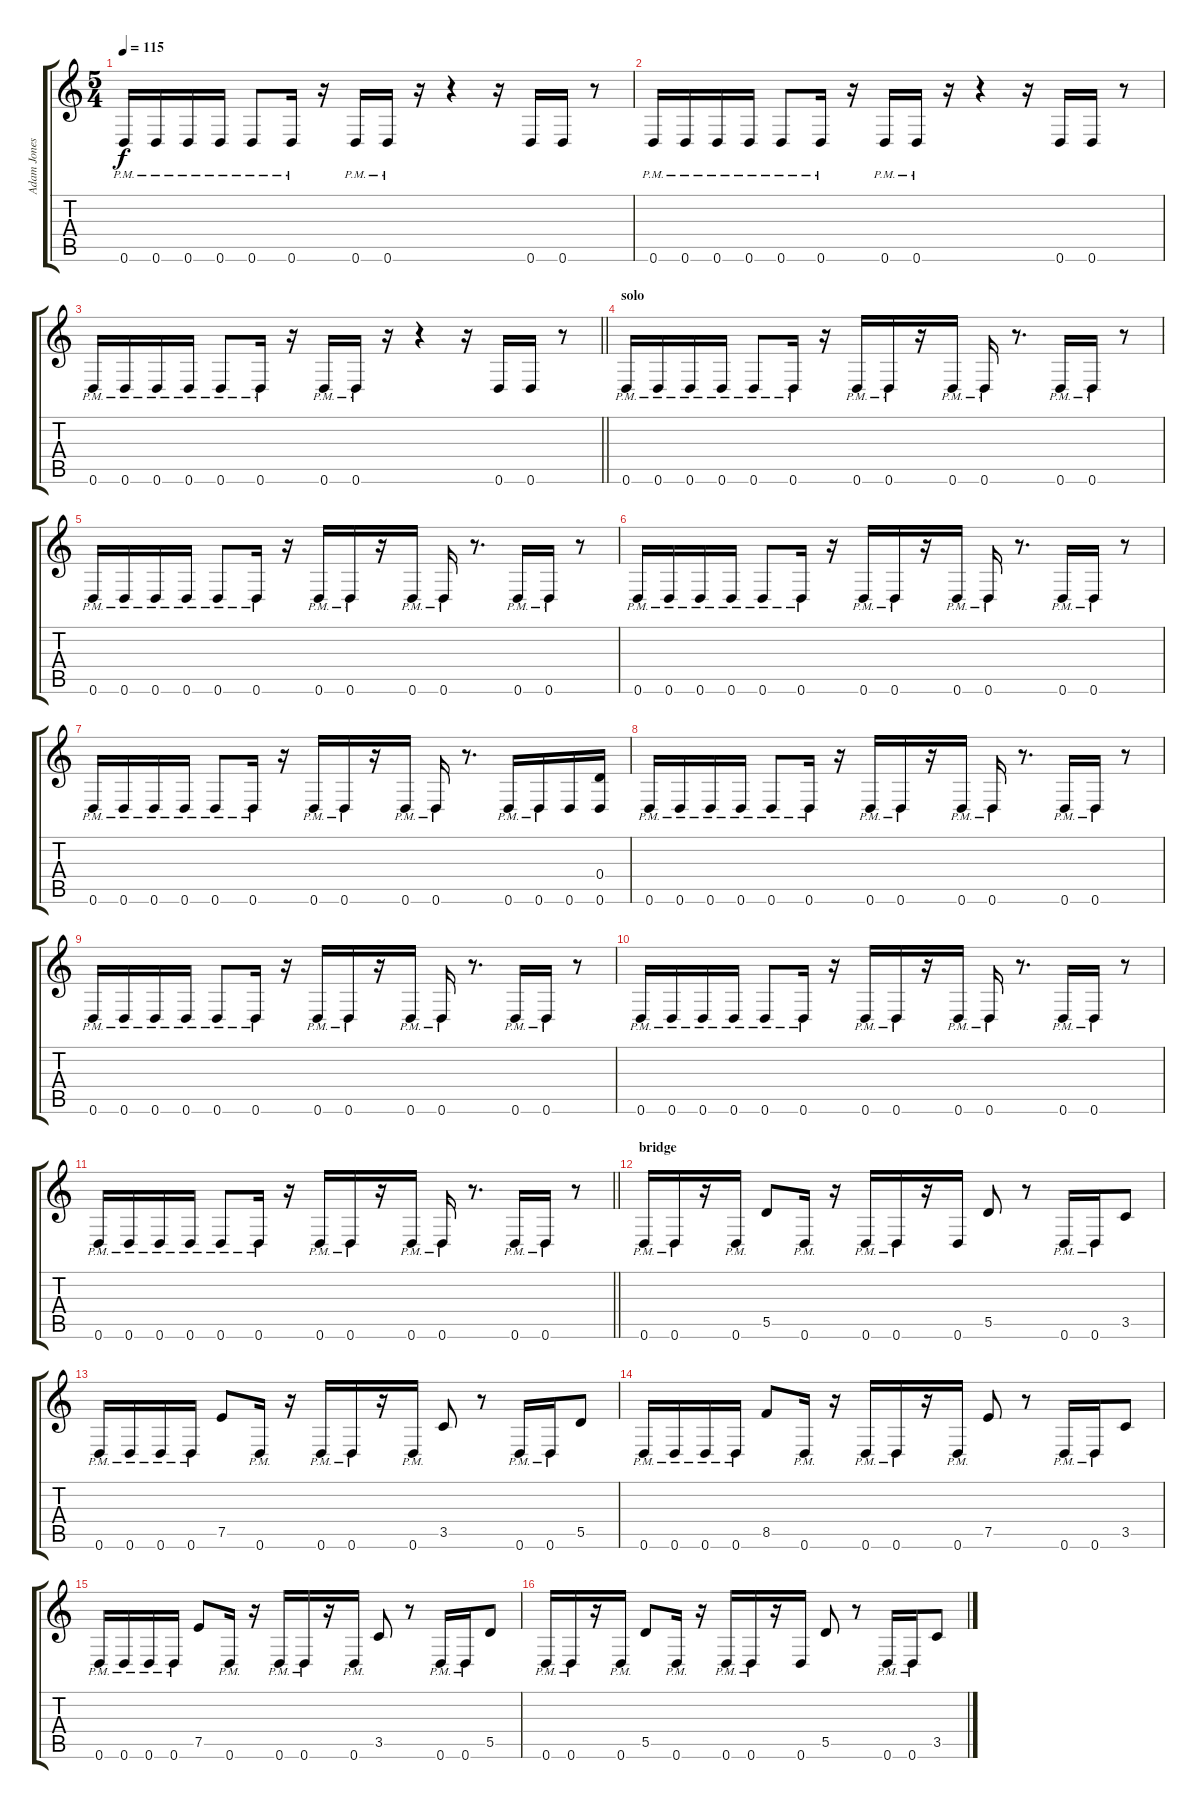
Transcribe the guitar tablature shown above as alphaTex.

\track ("Adam Jones" "Adam Jones") {instrument distortionguitar}
\staff {score tabs}
\tuning (E4 B3 G3 D3 A2 D2) {hide}
\ts (5 4)
\tempo 115
\clef g2
\ks c
0.6{pm}.16{dy f} 0.6{pm}.16 0.6{pm}.16 0.6{pm}.16 0.6{pm}.8 0.6{pm}.16 r.16 0.6{pm}.16 0.6{pm}.16 r.16 r.4 r.16 0.6.16 0.6.16 r.8 |
0.6{pm}.16 0.6{pm}.16 0.6{pm}.16 0.6{pm}.16 0.6{pm}.8 0.6{pm}.16 r.16 0.6{pm}.16 0.6{pm}.16 r.16 r.4 r.16 0.6.16 0.6.16 r.8 |
\barLineRight lightlight
0.6{pm}.16 0.6{pm}.16 0.6{pm}.16 0.6{pm}.16 0.6{pm}.8 0.6{pm}.16 r.16 0.6{pm}.16 0.6{pm}.16 r.16 r.4 r.16 0.6.16 0.6.16 r.8 |
\section ("" "solo")
0.6{pm}.16 0.6{pm}.16 0.6{pm}.16 0.6{pm}.16 0.6{pm}.8 0.6{pm}.16 r.16 0.6{pm}.16 0.6{pm}.16 r.16 0.6{pm}.16 0.6{pm}.16 r.8{d} 0.6{pm}.16 0.6{pm}.16 r.8 |
0.6{pm}.16 0.6{pm}.16 0.6{pm}.16 0.6{pm}.16 0.6{pm}.8 0.6{pm}.16 r.16 0.6{pm}.16 0.6{pm}.16 r.16 0.6{pm}.16 0.6{pm}.16 r.8{d} 0.6{pm}.16 0.6{pm}.16 r.8 |
0.6{pm}.16 0.6{pm}.16 0.6{pm}.16 0.6{pm}.16 0.6{pm}.8 0.6{pm}.16 r.16 0.6{pm}.16 0.6{pm}.16 r.16 0.6{pm}.16 0.6{pm}.16 r.8{d} 0.6{pm}.16 0.6{pm}.16 r.8 |
0.6{pm}.16 0.6{pm}.16 0.6{pm}.16 0.6{pm}.16 0.6{pm}.8 0.6{pm}.16 r.16 0.6{pm}.16 0.6{pm}.16 r.16 0.6{pm}.16 0.6{pm}.16 r.8{d} 0.6{pm}.16 0.6{pm}.16 0.6.16 (0.4 0.6).16 |
0.6{pm}.16 0.6{pm}.16 0.6{pm}.16 0.6{pm}.16 0.6{pm}.8 0.6{pm}.16 r.16 0.6{pm}.16 0.6{pm}.16 r.16 0.6{pm}.16 0.6{pm}.16 r.8{d} 0.6{pm}.16 0.6{pm}.16 r.8 |
0.6{pm}.16 0.6{pm}.16 0.6{pm}.16 0.6{pm}.16 0.6{pm}.8 0.6{pm}.16 r.16 0.6{pm}.16 0.6{pm}.16 r.16 0.6{pm}.16 0.6{pm}.16 r.8{d} 0.6{pm}.16 0.6{pm}.16 r.8 |
0.6{pm}.16 0.6{pm}.16 0.6{pm}.16 0.6{pm}.16 0.6{pm}.8 0.6{pm}.16 r.16 0.6{pm}.16 0.6{pm}.16 r.16 0.6{pm}.16 0.6{pm}.16 r.8{d} 0.6{pm}.16 0.6{pm}.16 r.8 |
\barLineRight lightlight
0.6{pm}.16 0.6{pm}.16 0.6{pm}.16 0.6{pm}.16 0.6{pm}.8 0.6{pm}.16 r.16 0.6{pm}.16 0.6{pm}.16 r.16 0.6{pm}.16 0.6{pm}.16 r.8{d} 0.6{pm}.16 0.6{pm}.16 r.8 |
\section ("" "bridge")
0.6{pm}.16 0.6{pm}.16 r.16 0.6{pm}.16 5.5.8 0.6{pm}.16 r.16 0.6{pm}.16 0.6{pm}.16 r.16 0.6.16 5.5.8 r.8 0.6{pm}.16 0.6{pm}.16 3.5.8 |
0.6{pm}.16 0.6{pm}.16 0.6{pm}.16 0.6{pm}.16 7.5.8 0.6{pm}.16 r.16 0.6{pm}.16 0.6{pm}.16 r.16 0.6{pm}.16 3.5.8 r.8 0.6{pm}.16 0.6{pm}.16 5.5.8 |
0.6{pm}.16 0.6{pm}.16 0.6{pm}.16 0.6{pm}.16 8.5.8 0.6{pm}.16 r.16 0.6{pm}.16 0.6{pm}.16 r.16 0.6{pm}.16 7.5.8 r.8 0.6{pm}.16 0.6{pm}.16 3.5.8 |
0.6{pm}.16 0.6{pm}.16 0.6{pm}.16 0.6{pm}.16 7.5.8 0.6{pm}.16 r.16 0.6{pm}.16 0.6{pm}.16 r.16 0.6{pm}.16 3.5.8 r.8 0.6{pm}.16 0.6{pm}.16 5.5.8 |
0.6{pm}.16 0.6{pm}.16 r.16 0.6{pm}.16 5.5.8 0.6{pm}.16 r.16 0.6{pm}.16 0.6{pm}.16 r.16 0.6.16 5.5.8 r.8 0.6{pm}.16 0.6{pm}.16 3.5.8
